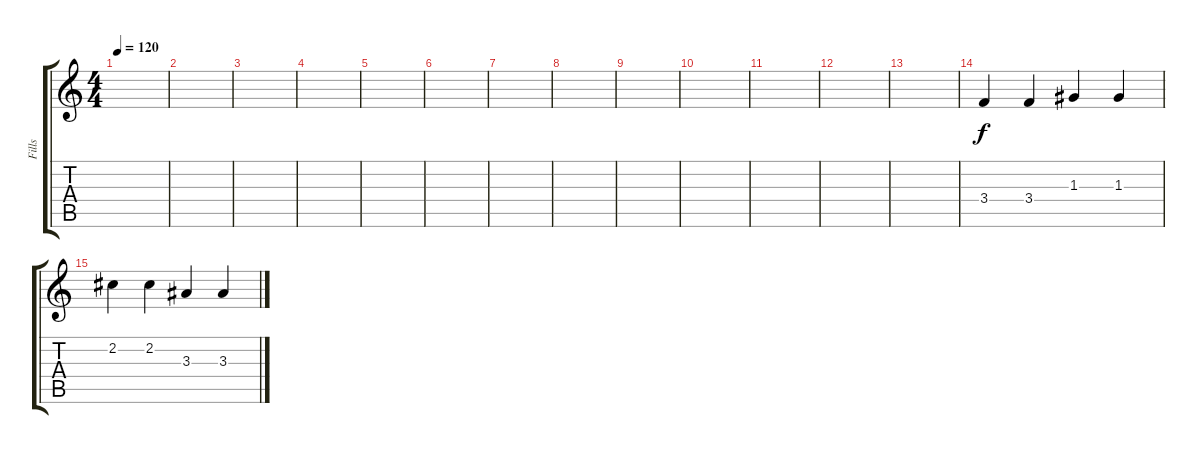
\track ("Fills" "Fills") {instrument distortionguitar}
\staff {score tabs}
\tuning (E4 B3 G3 D3 A2 E2) {hide}
\ts (4 4)
\tempo 120
\clef g2
\ks c
|
|
|
|
|
|
|
|
|
|
|
|
|
3.4.4 3.4.4 1.3.4 1.3.4 |
2.2.4 2.2.4 3.3.4 3.3.4
